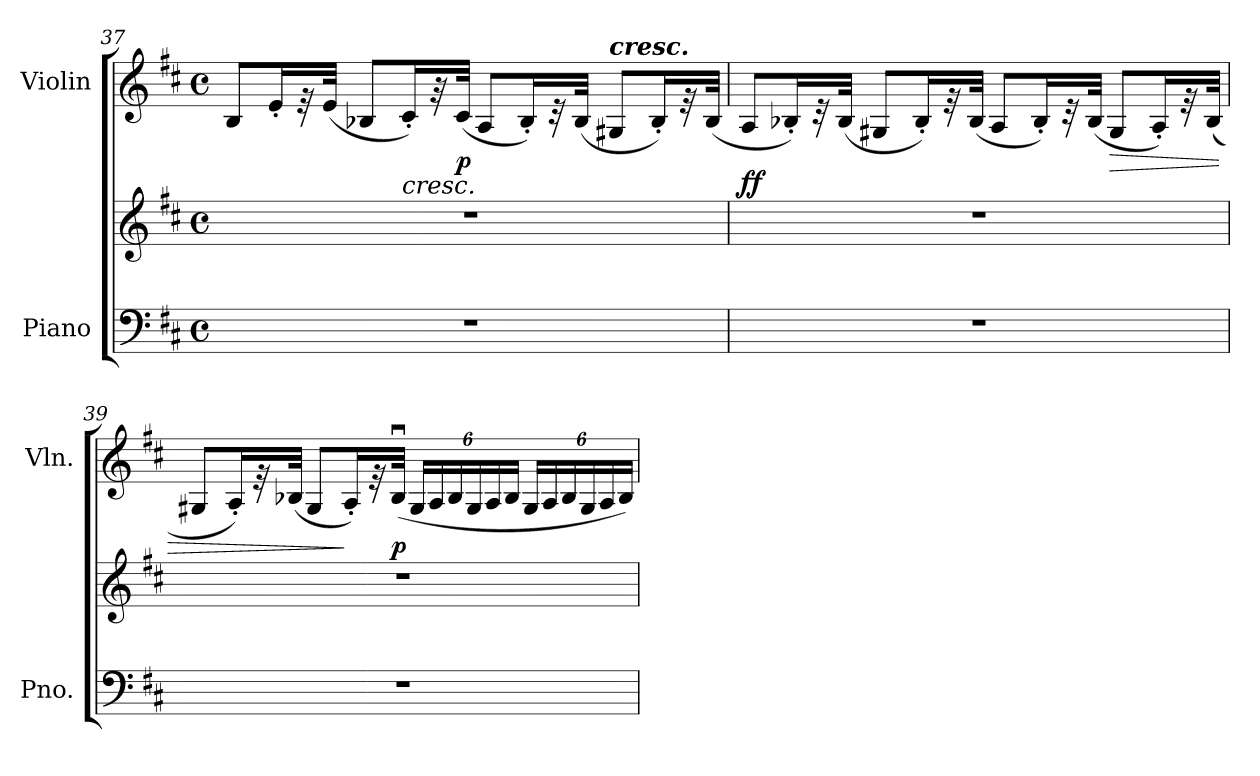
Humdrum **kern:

**kern	**kern	**dynam	**kern	**dynam
*part2	*part2	*part2	*part1	*part1
*staff3	*staff2	*staff2/3	*staff1	*staff1
*I"Piano	*	*	*I"Violin	*
*I'Pno.	*	*	*I'Vln.	*
*clefF4	*clefG2	*	*clefG2	*
*k[f#c#]	*k[f#c#]	*	*k[f#c#]	*
*M4/4	*M4/4	*	*M4/4	*
*met(c)	*met(c)	*	*met(c)	*
=37	=37	=37	=37	=37
!	!	!	!	!LO:DY:b
!	!	!	!	!LO:DY:n=1:b
1r	1r	.	8B/L	mp p
.	.	.	16e'/L	.
.	.	.	32re	.
.	.	.	(32e/JJk	.
.	.	.	8B-X/L	.
!	!	!	!	!LO:HP:b
.	.	.	16c#'/L)	<
.	.	.	32rg	.
!	!	!	!	!LO:DY:n=2:b
.	.	.	(32c#/JJk	p
.	.	.	8A/L	.
.	.	.	16B-'/L)	.
.	.	.	32rc	.
.	.	.	(32B-/JJk	.
!	!	!	!LO:TX:a:Bi:t=cresc.	!
.	.	.	8G#X/L	.
.	.	.	16B-'/L)	.
.	.	.	32re	.
.	.	.	(32B-/JJk	.
.	.	.	.	[
!!LO:PB:g=z
=38	=38	=38	=38	=38
!	!	!LO:DY:a	!	!
!	!	!LO:DY:n=1:a	!	!
1r	1r	f f	8A/L	.
.	.	.	16B-X'/L)	.
.	.	.	32rc	.
.	.	.	(32B-/JJk	.
.	.	.	8G#X/L	.
.	.	.	16B-'/L)	.
.	.	.	32re	.
.	.	.	(32B-/JJk	.
.	.	.	8A/L	.
.	.	.	16B-'/L)	.
.	.	.	32rc	.
.	.	.	(32B-/JJk	.
!	!	!	!	!LO:HP:b
.	.	.	8G#/L	>
.	.	.	16A'/L)	.
.	.	.	32re	.
.	.	.	(32B-/JJk	.
!!LO:LB:g=z
=39	=39	=39	=39	=39
1r	1r	.	8G#X/L	.
.	.	.	16A'/L)	.
.	.	.	32re	.
.	.	.	(32B-X/JJk	.
.	.	.	8G#/L	.
.	.	.	16A'/L)	]
.	.	.	32re	.
!	!	!	!	!LO:DY:b
.	.	.	(32B-u/JJk	p
*	*	*	*Xbrackettup	*
.	.	.	24G#/LL	.
.	.	.	24A/	.
.	.	.	24B-/	.
.	.	.	24G#/	.
.	.	.	24A/	.
.	.	.	24B-/JJ	.
.	.	.	24G#/LL	.
.	.	.	24A/	.
.	.	.	24B-/	.
.	.	.	24G#/	.
.	.	.	24A/	.
.	.	.	24B-/JJ)	.
=	=	=	=	=
*-	*-	*-	*-	*-
